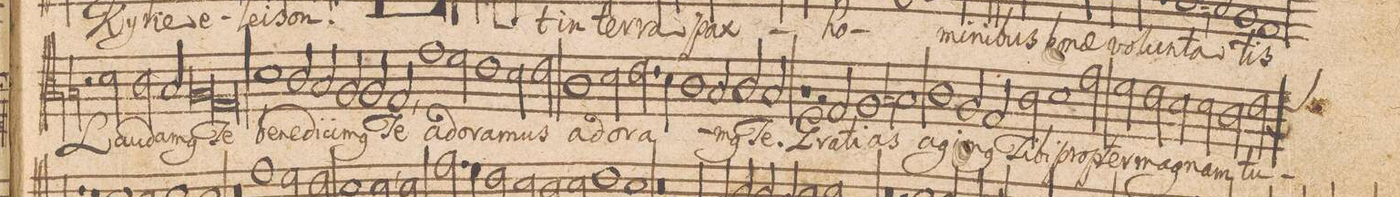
**kern	**text
*I"TENOR.	*
*clefC3	*
*k[bn]	*
*met(C|)	*
*M2/1	*
2r	.
2d\	Lau-
=10-	=10-
2c\	-da-
2B/	-m(us)
*lig	*
1A	Te
=11-	=11-
1G	.
*Xlig	*
1d	be-
=12-	=12-
2c/	-ne-
2B/	-di-
2A/	-ci-
2A/	-m(us)
=13-	=13-
2G,/	Te
1g	a-
2f\	-do-
=14-	=14-
1e	-ra-
2d\	.
2e\	-mus
=15-	=15-
1c	a-
2d\	-do-
2.e\	-ra-
=16-	=16-
4d\	.
1c	.
2B/	-m(us)
=17-	=17-
2c/	.
2B/	Te.
1r	.
=18-	=18-
2rA	.
2G/	Gra-
1A	-ti-
=19-	=19-
1Bn	-as
1c	a-
=20-	=20-
2A/	-gi-
2G/	-m(us)
2c\	Ti-
1d\	-bi
=21-	=21-
2g\	prop-
2f\	-ter
2e\	mag-
=22-	=22-
2d\	-nam
2d\	tu-
2c\	.
*custos:e	*
2.e\	.
=23-	=23-
*-	*-
